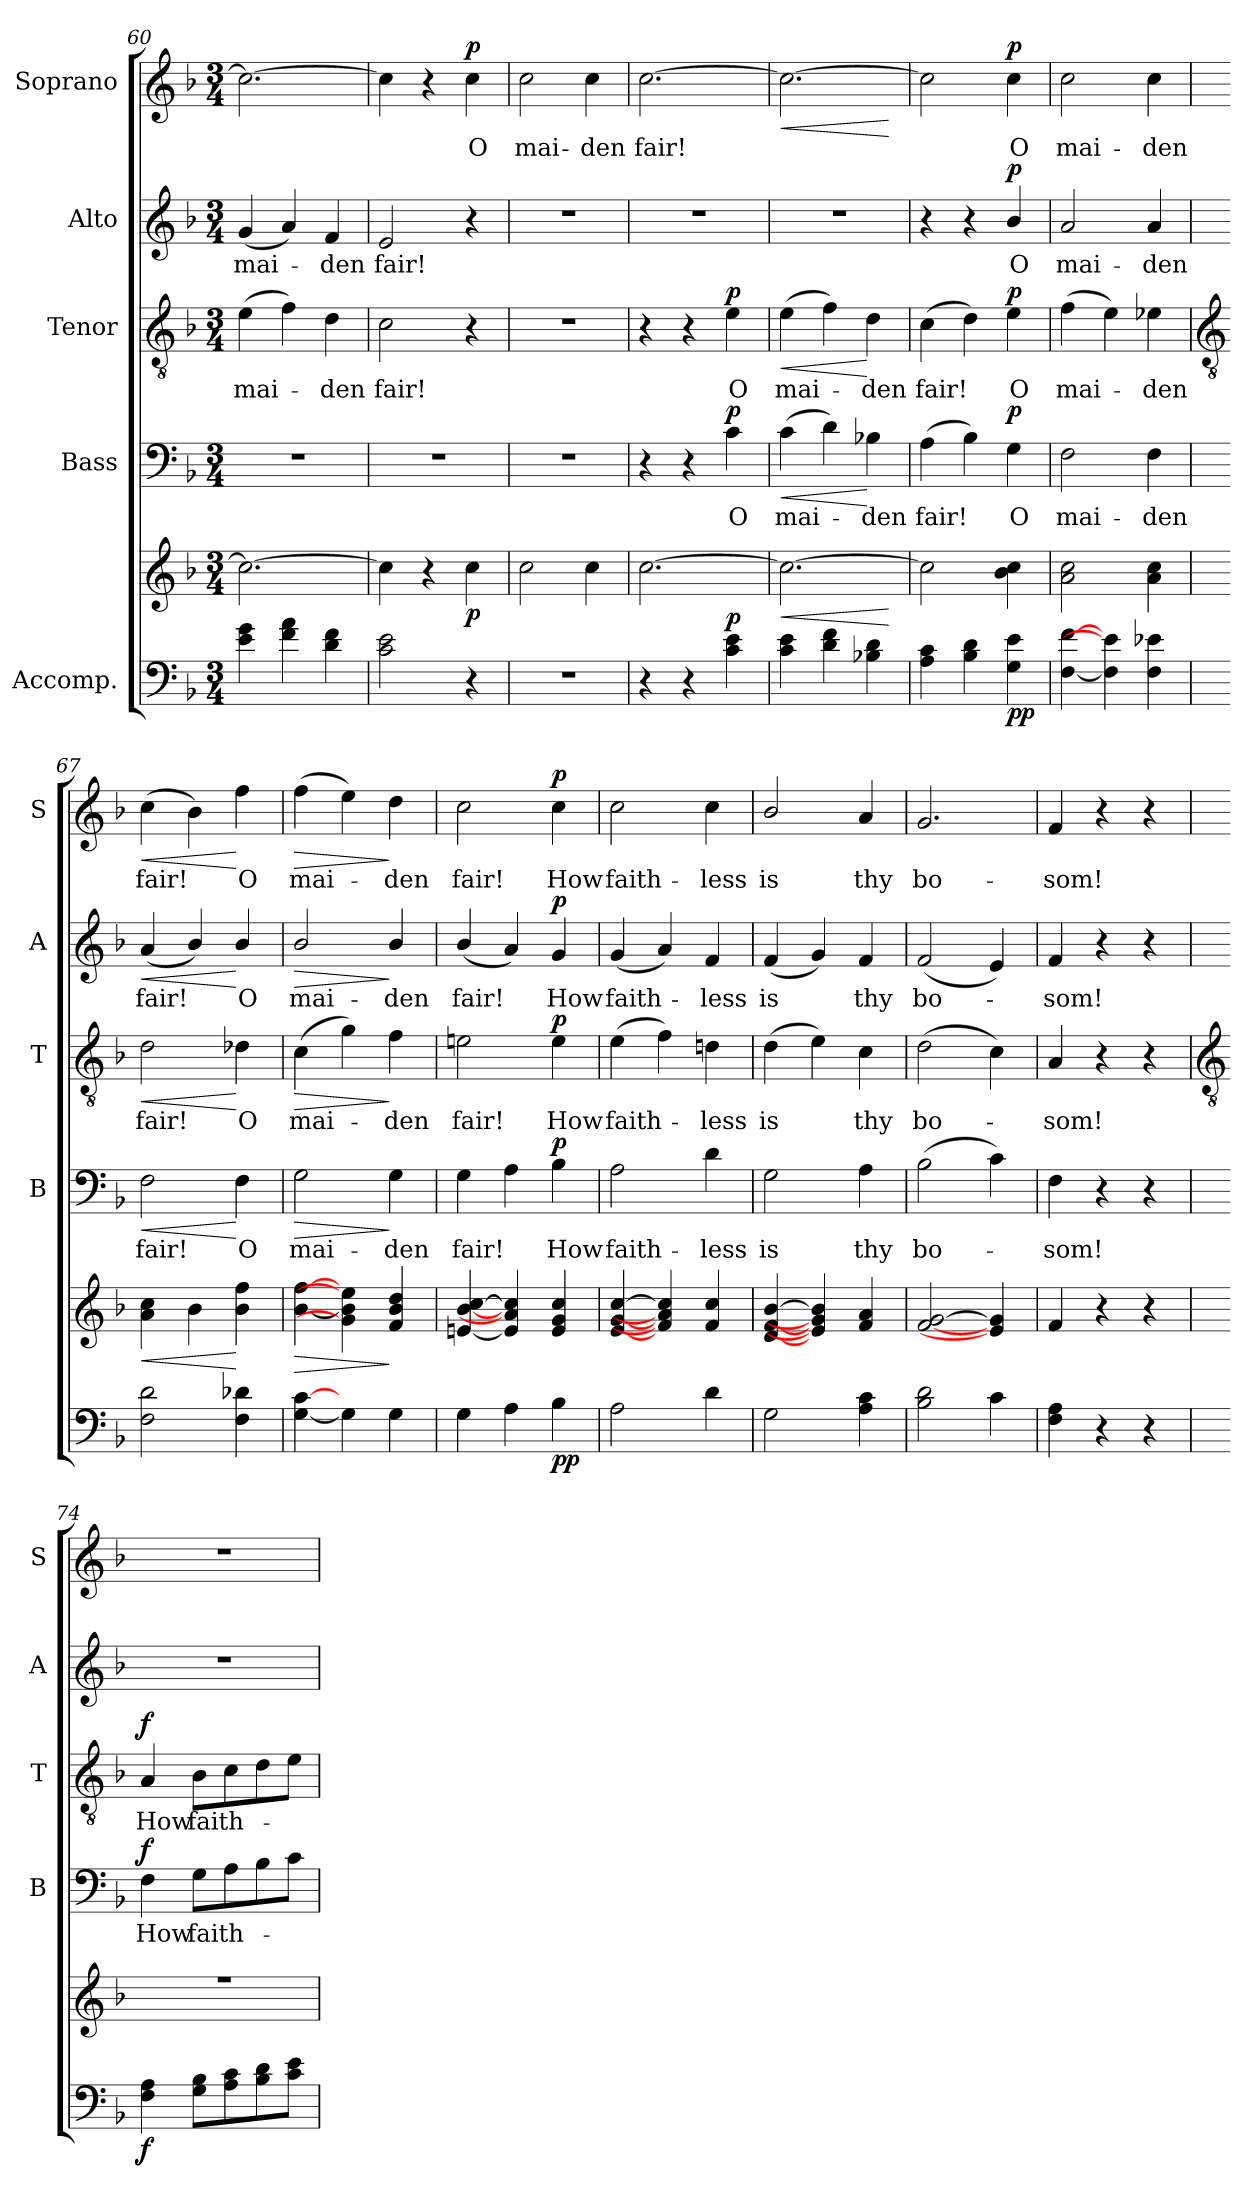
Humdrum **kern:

**kern	**kern	**dynam	**kern	**text	**dynam	**kern	**text	**dynam	**kern	**text	**dynam	**kern	**text	**dynam
*part5	*part5	*part5	*part4	*part4	*part4	*part3	*part3	*part3	*part2	*part2	*part2	*part1	*part1	*part1
*staff6	*staff5	*staff5/6	*staff4	*staff4	*staff4	*staff3	*staff3	*staff3	*staff2	*staff2	*staff2	*staff1	*staff1	*staff1
*I"Accomp.	*	*	*I"Bass	*	*	*I"Tenor	*	*	*I"Alto	*	*	*I"Soprano	*	*
*	*	*	*I'B	*	*	*I'T	*	*	*I'A	*	*	*I'S	*	*
*clefF4	*clefG2	*	*clefF4	*	*	*clefGv2	*	*	*clefG2	*	*	*clefG2	*	*
*k[b-]	*k[b-]	*	*k[b-]	*	*	*k[b-]	*	*	*k[b-]	*	*	*k[b-]	*	*
*F:	*F:	*	*F:	*	*	*F:	*	*	*F:	*	*	*F:	*	*
*M3/4	*M3/4	*	*M3/4	*	*	*M3/4	*	*	*M3/4	*	*	*M3/4	*	*
=60	=60	=60	=60	=60	=60	=60	=60	=60	=60	=60	=60	=60	=60	=60
!	!	!	!LO:N:vis=1	!	!	!	!LO:LY:b	!	!	!LO:LY:b	!	!	!	!
4e 4g	2.cc_	.	2.r	.	.	(>4e	mai-	.	(<4g	mai-	.	2.cc_	.	.
4f 4a	.	.	.	.	.	4f)	.	.	4a)	.	.	.	.	.
!	!	!	!	!	!	!	!LO:LY:b	!	!	!LO:LY:b	!	!	!	!
4d 4f	.	.	.	.	.	4d	den	.	4f	den	.	.	.	.
=61	=61	=61	=61	=61	=61	=61	=61	=61	=61	=61	=61	=61	=61	=61
!	!	!	!LO:N:vis=1	!	!	!	!LO:LY:b	!	!	!LO:LY:b	!	!	!	!
2c 2e	4cc]	.	2.r	.	.	2c	fair!	.	2e	fair!	.	4cc]	.	.
.	4r	.	.	.	.	.	.	.	.	.	.	4r	.	.
!	!	!LO:DY:b	!	!	!	!	!	!	!	!	!	!	!LO:LY:b	!LO:DY:b
4r	4cc	p	.	.	.	4r	.	.	4r	.	.	4cc	O	p
=62	=62	=62	=62	=62	=62	=62	=62	=62	=62	=62	=62	=62	=62	=62
!LO:N:vis=1	!	!	!LO:N:vis=1	!	!	!LO:N:vis=1	!	!	!LO:N:vis=1	!	!	!	!LO:LY:b	!
2.r	2cc	.	2.r	.	.	2.r	.	.	2.r	.	.	2cc	mai-	.
!	!	!	!	!	!	!	!	!	!	!	!	!	!LO:LY:b	!
.	4cc	.	.	.	.	.	.	.	.	.	.	4cc	-den	.
=63	=63	=63	=63	=63	=63	=63	=63	=63	=63	=63	=63	=63	=63	=63
!	!	!	!	!	!	!	!	!	!LO:N:vis=1	!	!	!	!LO:LY:b	!
4r	[2.cc	.	4r	.	.	4r	.	.	2.r	.	.	[2.cc	fair!	.
4r	.	.	4r	.	.	4r	.	.	.	.	.	.	.	.
!	!	!LO:DY:a=2	!	!LO:LY:b	!LO:DY:b	!	!LO:LY:b	!LO:DY:b	!	!	!	!	!	!
4c\ 4e\	.	p	4c	O	p	4e	O	p	.	.	.	.	.	.
=64	=64	=64	=64	=64	=64	=64	=64	=64	=64	=64	=64	=64	=64	=64
!	!	!LO:HP:b	!	!LO:LY:b	!LO:HP:b	!	!LO:LY:b	!LO:HP:b	!LO:N:vis=1	!	!	!	!	!LO:HP:b
4c 4e	2.cc_	<	(>4c	mai-	<	(>4e	mai-	<	2.r	.	.	2.cc_	.	<
4d 4f	.	.	4d)	.	.	4f)	.	.	.	.	.	.	.	.
!	!	!	!	!LO:LY:b	!	!	!LO:LY:b	!	!	!	!	!	!	!
4B-X 4d	.	.	4B-X	den	[	4d	den	[	.	.	.	.	.	.
.	.	[	.	.	.	.	.	.	.	.	.	.	.	[
=65	=65	=65	=65	=65	=65	=65	=65	=65	=65	=65	=65	=65	=65	=65
!	!	!	!	!LO:LY:b	!	!	!LO:LY:b	!	!	!	!	!	!	!
4A 4c	2cc]	.	(>4A	fair!	.	(>4c	fair!	.	4r	.	.	2cc]	.	.
4B- 4d	.	.	4B-)	.	.	4d)	.	.	4r	.	.	.	.	.
!	!	!LO:DY:b=2	!	!LO:LY:b	!	!	!LO:LY:b	!	!	!LO:LY:b	!	!	!LO:LY:b	!
!	!	!LO:DY:n=1:b	!	!	!LO:DY:b	!	!	!LO:DY:b	!	!	!LO:DY:b	!	!	!LO:DY:b
4G 4e	4b- 4cc	p p	4G	O	p	4e	O	p	4b-/	O	p	4cc	O	p
=66	=66	=66	=66	=66	=66	=66	=66	=66	=66	=66	=66	=66	=66	=66
!	!	!	!	!LO:LY:b	!	!	!LO:LY:b	!	!	!LO:LY:b	!	!	!LO:LY:b	!
[4F [4f	2a 2cc	.	2F	mai-	.	(>4f	mai-	.	2a	mai-	.	2cc	mai-	.
4F] 4e]	.	.	.	.	.	4e)	.	.	.	.	.	.	.	.
!	!	!	!	!LO:LY:b	!	!	!LO:LY:b	!	!	!LO:LY:b	!	!	!LO:LY:b	!
4F 4e-X	4a 4cc	.	4F	-den	.	4e-X	den	.	4a	-den	.	4cc	-den	.
!!LO:LB:g=z
=67	=67	=67	=67	=67	=67	=67	=67	=67	=67	=67	=67	=67	=67	=67
*	*	*	*	*	*	*clefGv2	*	*	*	*	*	*	*	*
!	!	!LO:HP:b	!	!LO:LY:b	!LO:HP:b	!	!LO:LY:b	!LO:HP:b	!	!LO:LY:b	!LO:HP:b	!	!LO:LY:b	!LO:HP:b
2F 2d	4a 4cc	<	2F	fair!	<	2d	fair!	<	(<4a	fair!	<	(>4cc	fair!	<
.	4b-	.	.	.	.	.	.	.	4b-/)	.	.	4b-)	.	.
!	!	!	!	!LO:LY:b	!	!	!LO:LY:b	!	!	!LO:LY:b	!	!	!LO:LY:b	!
4F 4d-X	4b- 4ff	[	4F	O	[	4d-X	O	[	4b-/	O	[	4ff	O	[
=68	=68	=68	=68	=68	=68	=68	=68	=68	=68	=68	=68	=68	=68	=68
!	!	!LO:HP:b	!	!LO:LY:b	!LO:HP:b	!	!LO:LY:b	!LO:HP:b	!	!LO:LY:b	!LO:HP:b	!	!LO:LY:b	!LO:HP:b
[4G [4c	[4b- [4ff	>	2G	mai-	>	(>4c	mai-	>	2b-/	mai-	>	(>4ff	mai-	>
4G]	4g] 4b-] 4ee]	.	.	.	.	4g)	.	.	.	.	.	4ee)	.	.
!	!	!	!	!LO:LY:b	!	!	!LO:LY:b	!	!	!LO:LY:b	!	!	!LO:LY:b	!
4G	4f 4b- 4dd	]	4G	-den	]	4f	den	]	4b-/	-den	]	4dd	den	]
=69	=69	=69	=69	=69	=69	=69	=69	=69	=69	=69	=69	=69	=69	=69
!	!	!	!	!LO:LY:b	!	!	!LO:LY:b	!	!	!LO:LY:b	!	!	!LO:LY:b	!
4G	[4en [4b- [4cc	.	4G	fair!	.	2en	fair!	.	(<4b-/	fair!	.	2cc	fair!	.
4A	4e] 4a] 4cc]	.	4A	.	.	.	.	.	4a)	.	.	.	.	.
!	!	!LO:DY:b=2	!	!LO:LY:b	!	!	!LO:LY:b	!	!	!LO:LY:b	!	!	!LO:LY:b	!
!	!	!LO:DY:n=1:b	!	!	!LO:DY:b	!	!	!LO:DY:b	!	!	!LO:DY:b	!	!	!LO:DY:b
4B-	4e 4g 4cc	p p	4B-	How	p	4e	How	p	4g	How	p	4cc	How	p
=70	=70	=70	=70	=70	=70	=70	=70	=70	=70	=70	=70	=70	=70	=70
!	!	!	!	!LO:LY:b	!	!	!LO:LY:b	!	!	!LO:LY:b	!	!	!LO:LY:b	!
2A	[4e [4g [4cc	.	2A	faith-	.	(>4e	faith-	.	(<4g	faith-	.	2cc	faith-	.
.	4f] 4a] 4cc]	.	.	.	.	4f)	.	.	4a)	.	.	.	.	.
!	!	!	!	!LO:LY:b	!	!	!LO:LY:b	!	!	!LO:LY:b	!	!	!LO:LY:b	!
4d	4f 4cc	.	4d	-less	.	4dn	less	.	4f	less	.	4cc	-less	.
=71	=71	=71	=71	=71	=71	=71	=71	=71	=71	=71	=71	=71	=71	=71
!	!	!	!	!LO:LY:b	!	!	!LO:LY:b	!	!	!LO:LY:b	!	!	!LO:LY:b	!
2G	[4d/ [4f/ [4b-/	.	2G	is	.	(>4d	is	.	(<4f	is	.	2b-/	is	.
.	4e/] 4g/] 4b-/]	.	.	.	.	4e)	.	.	4g)	.	.	.	.	.
!	!	!	!	!LO:LY:b	!	!	!LO:LY:b	!	!	!LO:LY:b	!	!	!LO:LY:b	!
4A 4c	4f 4a	.	4A	thy	.	4c	thy	.	4f	thy	.	4a	thy	.
=72	=72	=72	=72	=72	=72	=72	=72	=72	=72	=72	=72	=72	=72	=72
!	!	!	!	!LO:LY:b	!	!	!LO:LY:b	!	!	!LO:LY:b	!	!	!LO:LY:b	!
2B- 2d	[2f [2g	.	(>2B-	bo-	.	(>2d	bo-	.	(<2f	bo-	.	2.g	bo-	.
4c	4e] 4g]	.	4c)	.	.	4c)	.	.	4e)	.	.	.	.	.
=73	=73	=73	=73	=73	=73	=73	=73	=73	=73	=73	=73	=73	=73	=73
!	!	!	!	!LO:LY:b	!	!	!LO:LY:b	!	!	!LO:LY:b	!	!	!LO:LY:b	!
4F 4A	4f	.	4F	som!	.	4A	som!	.	4f	som!	.	4f	-som!	.
4r	4r	.	4r	.	.	4r	.	.	4r	.	.	4r	.	.
4r	4r	.	4r	.	.	4r	.	.	4r	.	.	4r	.	.
!!LO:LB:g=z
=74	=74	=74	=74	=74	=74	=74	=74	=74	=74	=74	=74	=74	=74	=74
*	*	*	*	*	*	*clefGv2	*	*	*	*	*	*	*	*
*	*^	*	*	*	*	*	*	*	*	*	*	*	*	*
!	!LO:N:vis=1	!LO:N:vis=1	!LO:DY:b=2	!	!LO:LY:b	!LO:DY:b	!	!LO:LY:b	!LO:DY:b	!LO:N:vis=1	!	!	!LO:N:vis=1	!	!
4F 4A	2.r	2.ryy	f	4F	How	f	4A	How	f	2.r	.	.	2.r	.	.
!	!	!	!	!	!LO:LY:b	!	!	!LO:LY:b	!	!	!	!	!	!	!
8G 8B-L	.	.	.	8GL	faith-	.	8B-L	faith-	.	.	.	.	.	.	.
8A 8c	.	.	.	8A	.	.	8c	.	.	.	.	.	.	.	.
8B- 8d	.	.	.	8B-	.	.	8d	.	.	.	.	.	.	.	.
8c 8eJ	.	.	.	8cJ	.	.	8eJ	.	.	.	.	.	.	.	.
*	*v	*v	*	*	*	*	*	*	*	*	*	*	*	*	*
=	=	=	=	=	=	=	=	=	=	=	=	=	=	=
*-	*-	*-	*-	*-	*-	*-	*-	*-	*-	*-	*-	*-	*-	*-
